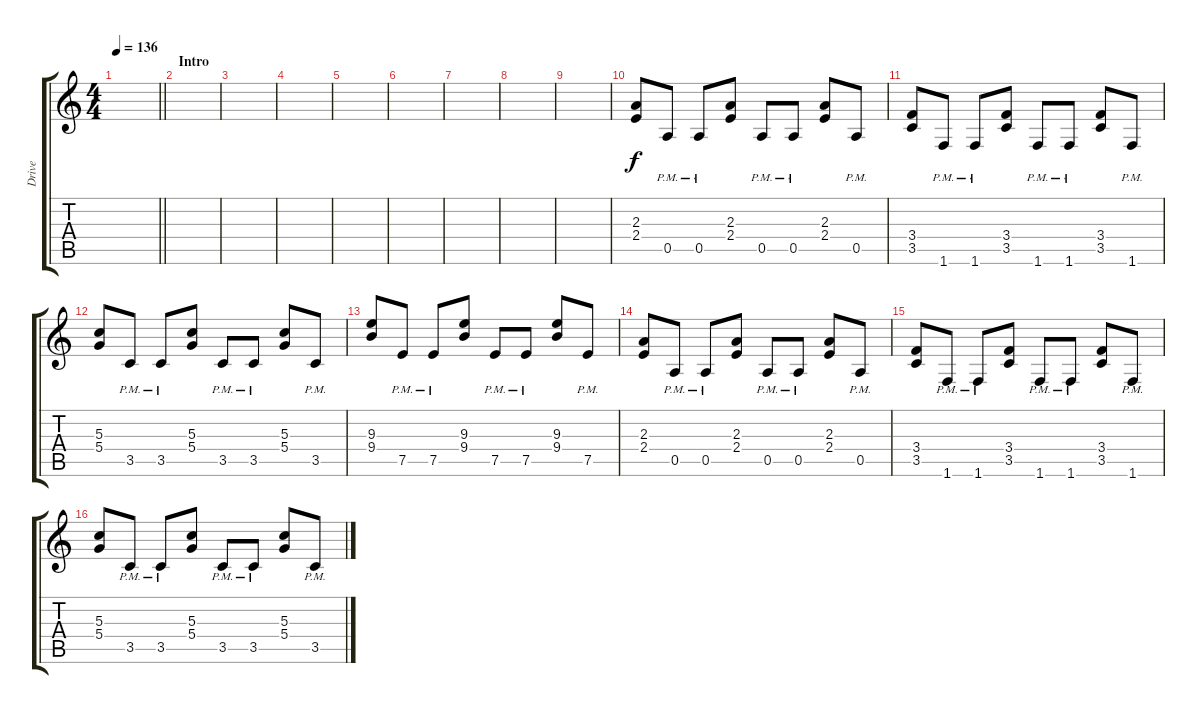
\track ("Drive" "Drive") {instrument distortionguitar}
\staff {score tabs}
\tuning (E4 B3 G3 D3 A2 E2) {hide}
\ts (4 4)
\tempo 136
\clef g2
\barLineRight lightlight
\ks c
|
\section ("" "Intro")
|
|
|
|
|
|
|
|
(2.3 2.4).8 0.5{pm}.8 0.5{pm}.8 (2.3 2.4).8 0.5{pm}.8 0.5{pm}.8 (2.3 2.4).8 0.5{pm}.8 |
(3.4 3.5).8 1.6{pm}.8 1.6{pm}.8 (3.4 3.5).8 1.6{pm}.8 1.6{pm}.8 (3.4 3.5).8 1.6{pm}.8 |
(5.3 5.4).8 3.5{pm}.8 3.5{pm}.8 (5.3 5.4).8 3.5{pm}.8 3.5{pm}.8 (5.3 5.4).8 3.5{pm}.8 |
(9.3 9.4).8 7.5{pm}.8 7.5{pm}.8 (9.3 9.4).8 7.5{pm}.8 7.5{pm}.8 (9.3 9.4).8 7.5{pm}.8 |
(2.3 2.4).8 0.5{pm}.8 0.5{pm}.8 (2.3 2.4).8 0.5{pm}.8 0.5{pm}.8 (2.3 2.4).8 0.5{pm}.8 |
(3.4 3.5).8 1.6{pm}.8 1.6{pm}.8 (3.4 3.5).8 1.6{pm}.8 1.6{pm}.8 (3.4 3.5).8 1.6{pm}.8 |
(5.3 5.4).8 3.5{pm}.8 3.5{pm}.8 (5.3 5.4).8 3.5{pm}.8 3.5{pm}.8 (5.3 5.4).8 3.5{pm}.8
